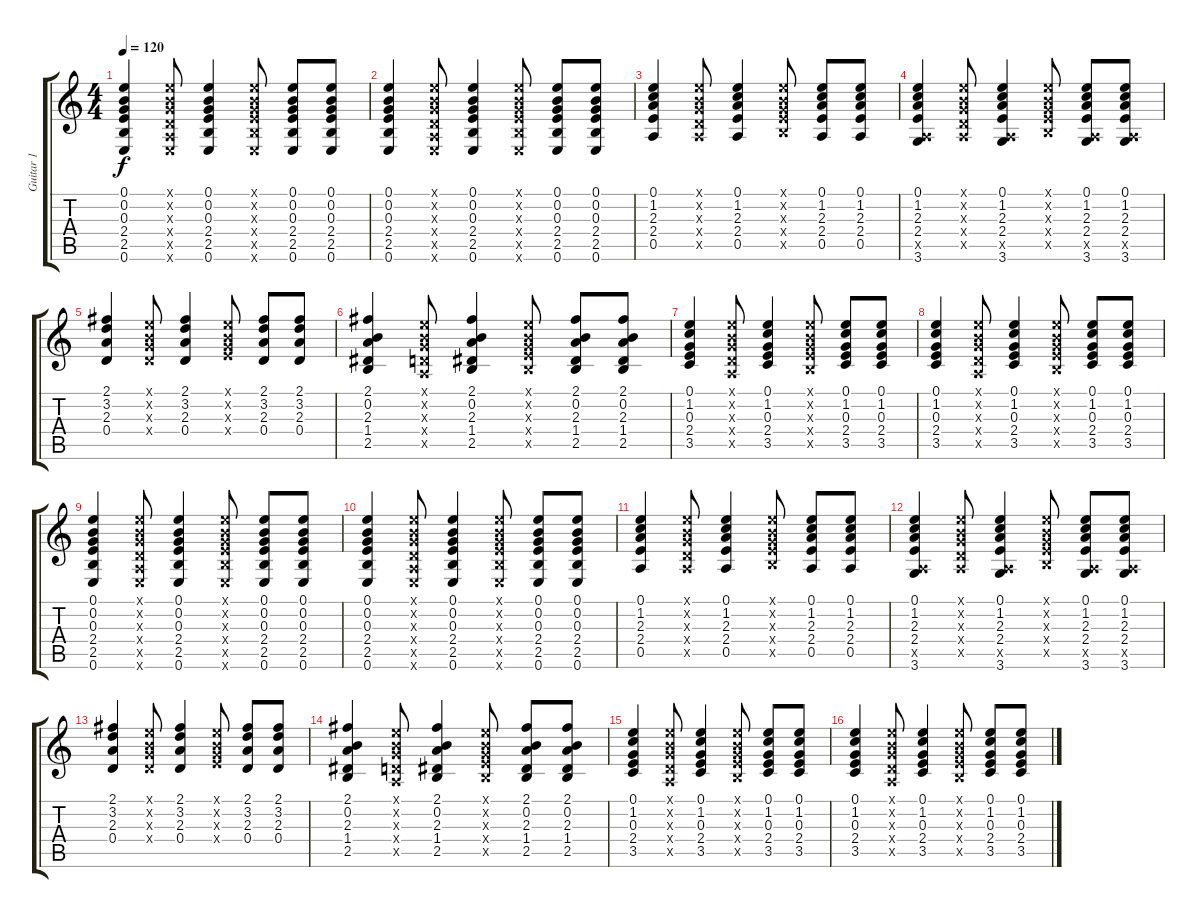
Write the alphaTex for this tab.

\track ("Guitar 1" "Guitar 1") {instrument acousticguitarsteel}
\staff {score tabs}
\tuning (E4 B3 G3 D3 A2 E2) {hide}
\ts (4 4)
\tempo 120
\clef g2
\ks c
(0.1 0.2 0.3 2.4 2.5 0.6).4{dy f} (0.1{x} 0.2{x} 0.3{x} 0.4{x} 0.5{x} 0.6{x}).8 (0.1 0.2 0.3 2.4 2.5 0.6).4 (0.1{x} 0.2{x} 0.3{x} 2.4{x} 2.5{x} 0.6{x}).8 (0.1 0.2 0.3 2.4 2.5 0.6).8 (0.1 0.2 0.3 2.4 2.5 0.6).8 |
(0.1 0.2 0.3 2.4 2.5 0.6).4 (0.1{x} 0.2{x} 0.3{x} 0.4{x} 0.5{x} 0.6{x}).8 (0.1 0.2 0.3 2.4 2.5 0.6).4 (0.1{x} 0.2{x} 0.3{x} 2.4{x} 2.5{x} 0.6{x}).8 (0.1 0.2 0.3 2.4 2.5 0.6).8 (0.1 0.2 0.3 2.4 2.5 0.6).8 |
(0.1 1.2 2.3 2.4 0.5).4 (0.1{x} 0.2{x} 0.3{x} 0.4{x} 0.5{x}).8 (0.1 1.2 2.3 2.4 0.5).4 (0.1{x} 0.2{x} 0.3{x} 2.4{x} 2.5{x}).8 (0.1 1.2 2.3 2.4 0.5).8 (0.1 1.2 2.3 2.4 0.5).8 |
(0.1 1.2 2.3 2.4 0.5{x} 3.6).4 (0.1{x} 0.2{x} 0.3{x} 0.4{x} 0.5{x}).8 (0.1 1.2 2.3 2.4 0.5{x} 3.6).4 (0.1{x} 0.2{x} 0.3{x} 2.4{x} 2.5{x}).8 (0.1 1.2 2.3 2.4 0.5{x} 3.6).8 (0.1 1.2 2.3 2.4 0.5{x} 3.6).8 |
(2.1 3.2 2.3 0.4).4 (0.1{x} 0.2{x} 0.3{x} 0.4{x}).8 (2.1 3.2 2.3 0.4).4 (0.1{x} 0.2{x} 0.3{x} 2.4{x}).8 (2.1 3.2 2.3 0.4).8 (2.1 3.2 2.3 0.4).8 |
(2.1 0.2 2.3 1.4 2.5).4 (0.1{x} 0.2{x} 0.3{x} 0.4{x} 0.5{x}).8 (2.1 0.2 2.3 1.4 2.5).4 (0.1{x} 0.2{x} 0.3{x} 2.4{x} 2.5{x}).8 (2.1 0.2 2.3 1.4 2.5).8 (2.1 0.2 2.3 1.4 2.5).8 |
(0.1 1.2 0.3 2.4 3.5).4 (0.1{x} 0.2{x} 0.3{x} 0.4{x} 0.5{x}).8 (0.1 1.2 0.3 2.4 3.5).4 (0.1{x} 0.2{x} 0.3{x} 2.4{x} 2.5{x}).8 (0.1 1.2 0.3 2.4 3.5).8 (0.1 1.2 0.3 2.4 3.5).8 |
(0.1 1.2 0.3 2.4 3.5).4 (0.1{x} 0.2{x} 0.3{x} 0.4{x} 0.5{x}).8 (0.1 1.2 0.3 2.4 3.5).4 (0.1{x} 0.2{x} 0.3{x} 2.4{x} 2.5{x}).8 (0.1 1.2 0.3 2.4 3.5).8 (0.1 1.2 0.3 2.4 3.5).8 |
(0.1 0.2 0.3 2.4 2.5 0.6).4 (0.1{x} 0.2{x} 0.3{x} 0.4{x} 0.5{x} 0.6{x}).8 (0.1 0.2 0.3 2.4 2.5 0.6).4 (0.1{x} 0.2{x} 0.3{x} 2.4{x} 2.5{x} 0.6{x}).8 (0.1 0.2 0.3 2.4 2.5 0.6).8 (0.1 0.2 0.3 2.4 2.5 0.6).8 |
(0.1 0.2 0.3 2.4 2.5 0.6).4 (0.1{x} 0.2{x} 0.3{x} 0.4{x} 0.5{x} 0.6{x}).8 (0.1 0.2 0.3 2.4 2.5 0.6).4 (0.1{x} 0.2{x} 0.3{x} 2.4{x} 2.5{x} 0.6{x}).8 (0.1 0.2 0.3 2.4 2.5 0.6).8 (0.1 0.2 0.3 2.4 2.5 0.6).8 |
(0.1 1.2 2.3 2.4 0.5).4 (0.1{x} 0.2{x} 0.3{x} 0.4{x} 0.5{x}).8 (0.1 1.2 2.3 2.4 0.5).4 (0.1{x} 0.2{x} 0.3{x} 2.4{x} 2.5{x}).8 (0.1 1.2 2.3 2.4 0.5).8 (0.1 1.2 2.3 2.4 0.5).8 |
(0.1 1.2 2.3 2.4 0.5{x} 3.6).4 (0.1{x} 0.2{x} 0.3{x} 0.4{x} 0.5{x}).8 (0.1 1.2 2.3 2.4 0.5{x} 3.6).4 (0.1{x} 0.2{x} 0.3{x} 2.4{x} 2.5{x}).8 (0.1 1.2 2.3 2.4 0.5{x} 3.6).8 (0.1 1.2 2.3 2.4 0.5{x} 3.6).8 |
(2.1 3.2 2.3 0.4).4 (0.1{x} 0.2{x} 0.3{x} 0.4{x}).8 (2.1 3.2 2.3 0.4).4 (0.1{x} 0.2{x} 0.3{x} 2.4{x}).8 (2.1 3.2 2.3 0.4).8 (2.1 3.2 2.3 0.4).8 |
(2.1 0.2 2.3 1.4 2.5).4 (0.1{x} 0.2{x} 0.3{x} 0.4{x} 0.5{x}).8 (2.1 0.2 2.3 1.4 2.5).4 (0.1{x} 0.2{x} 0.3{x} 2.4{x} 2.5{x}).8 (2.1 0.2 2.3 1.4 2.5).8 (2.1 0.2 2.3 1.4 2.5).8 |
(0.1 1.2 0.3 2.4 3.5).4 (0.1{x} 0.2{x} 0.3{x} 0.4{x} 0.5{x}).8 (0.1 1.2 0.3 2.4 3.5).4 (0.1{x} 0.2{x} 0.3{x} 2.4{x} 2.5{x}).8 (0.1 1.2 0.3 2.4 3.5).8 (0.1 1.2 0.3 2.4 3.5).8 |
(0.1 1.2 0.3 2.4 3.5).4 (0.1{x} 0.2{x} 0.3{x} 0.4{x} 0.5{x}).8 (0.1 1.2 0.3 2.4 3.5).4 (0.1{x} 0.2{x} 0.3{x} 2.4{x} 2.5{x}).8 (0.1 1.2 0.3 2.4 3.5).8 (0.1 1.2 0.3 2.4 3.5).8
